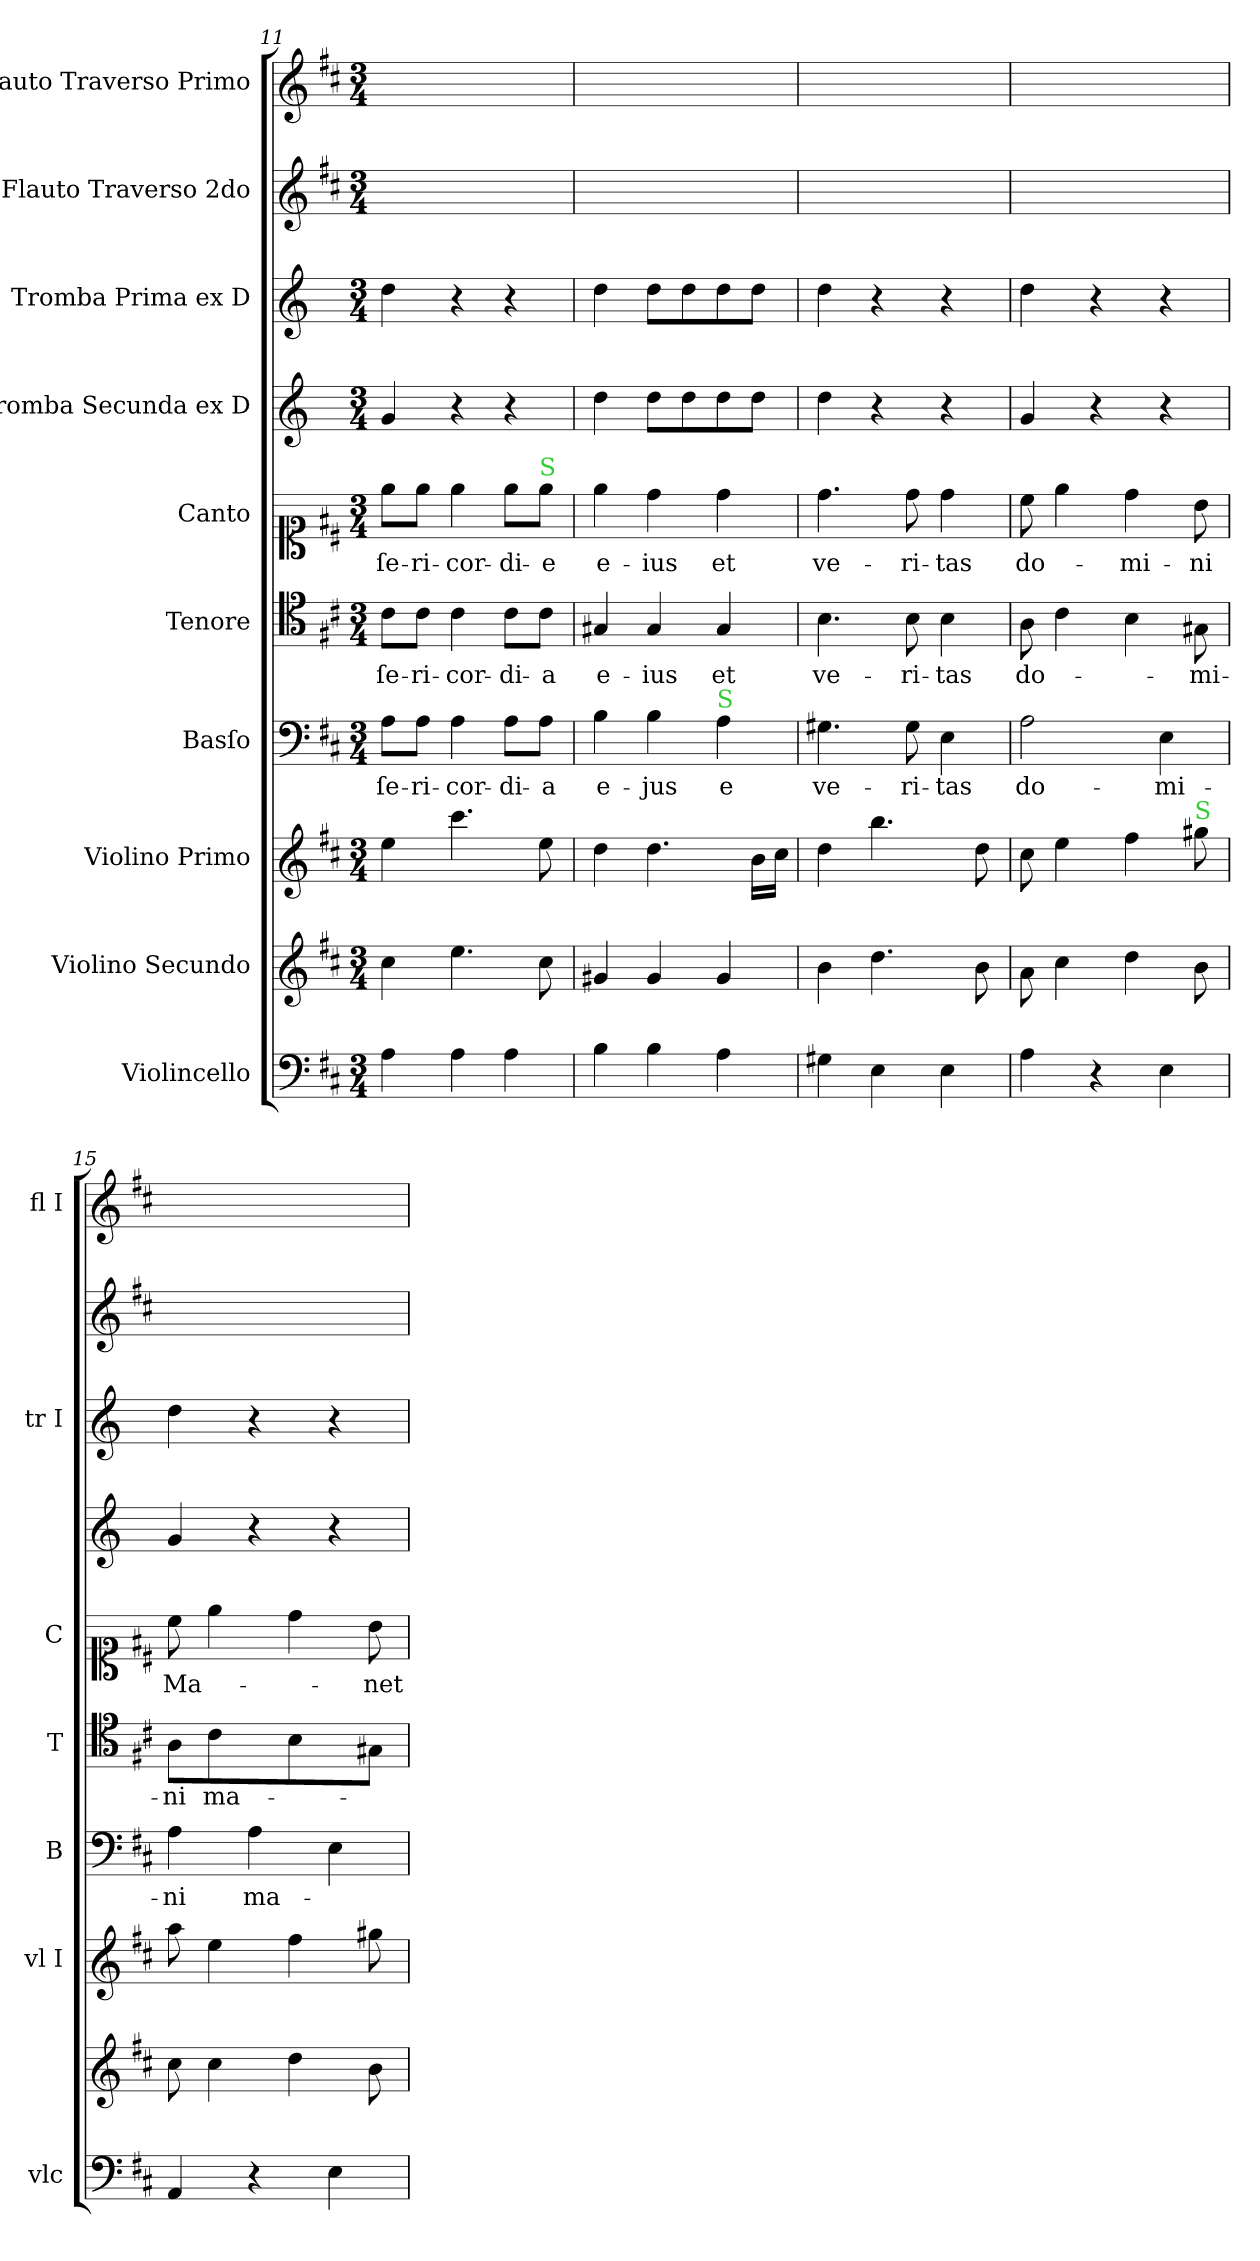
**kern	**kern	**kern	**kern	**text	**kern	**text	**kern	**text	**kern	**kern	**kern	**kern
*part10	*part9	*part8	*part7	*part7	*part6	*part6	*part5	*part5	*part4	*part3	*part2	*part1
*staff10	*staff9	*staff8	*staff7	*staff7	*staff6	*staff6	*staff5	*staff5	*staff4	*staff3	*staff2	*staff1
*I"Violincello	*I"Violino Secundo	*I"Violino Primo	*I"Basſo	*	*I"Tenore	*	*I"Canto	*	*I"Tromba Secunda ex D	*I"Tromba Prima ex D	*I"Flauto Traverso 2do	*I"Flauto Traverso Primo
*I'vlc	*	*I'vl I	*I'B	*	*I'T	*	*I'C	*	*	*I'tr I	*	*I'fl I
*clefF4	*clefG2	*clefG2	*clefF4	*	*clefC4	*	*clefC1	*	*clefG2	*clefG2	*clefG2	*clefG2
*	*	*	*	*	*	*	*	*	*ITrd-1c-2	*ITrd-1c-2	*	*
*k[f#c#]	*k[f#c#]	*k[f#c#]	*k[f#c#]	*	*k[f#c#]	*	*k[f#c#]	*	*k[f#c#]	*k[f#c#]	*k[f#c#]	*k[f#c#]
*M3/4	*M3/4	*M3/4	*M3/4	*	*M3/4	*	*M3/4	*	*M3/4	*M3/4	*M3/4	*M3/4
=11	=11	=11	=11	=11	=11	=11	=11	=11	=11	=11	=11	=11
4A\	4cc#\	4ee\	8A\L	-ſe-	8c#\L	-ſe-	8ee\L	-ſe-	4a/	4ee\	2.ryy	2.ryy
.	.	.	8A\J	-ri-	8c#\J	-ri-	8ee\J	-ri-	.	.	.	.
4A\	4.ee\	4.ccc#\	4A\	-cor-	4c#\	-cor-	4ee\	-cor-	4r	4r	.	.
4A\	.	.	8A\L	-di-	8c#\L	-di-	8ee\L	-di-	4r	4r	.	.
!	!	!	!	!	!	!	!LO:TX:a:color=limegreen:t=S	!	!	!	!	!
.	8cc#\	8ee\	8A\J	-a	8c#\J	-a	8ee\J	-e	.	.	.	.
=12	=12	=12	=12	=12	=12	=12	=12	=12	=12	=12	=12	=12
4B\	4g#X/	4dd\	4B\	e-	4G#X/	e-	4ee\	e-	4ee\	4ee\	2.ryy	2.ryy
4B\	4g#/	4.dd\	4B\	-jus	4G#/	-ius	4dd\	-ius	8ee\L	8ee\L	.	.
.	.	.	.	.	.	.	.	.	8ee\	8ee\	.	.
!	!	!	!LO:TX:a:color=limegreen:t=S	!	!	!	!	!	!	!	!	!
4A\	4g#/	.	4A\	e	4G#/	et	4dd\	et	8ee\	8ee\	.	.
.	.	16b\LL	.	.	.	.	.	.	8ee\J	8ee\J	.	.
.	.	16cc#\JJ	.	.	.	.	.	.	.	.	.	.
=13	=13	=13	=13	=13	=13	=13	=13	=13	=13	=13	=13	=13
4G#X\	4b\	4dd\	4.G#X\	ve-	4.B\	ve-	4.dd\	ve-	4ee\	4ee\	2.ryy	2.ryy
4E\	4.dd\	4.bb\	.	.	.	.	.	.	4r	4r	.	.
.	.	.	8G#\	-ri-	8B\	-ri-	8dd\	-ri-	.	.	.	.
4E\	.	.	4E\	-tas	4B\	-tas	4dd\	-tas	4r	4r	.	.
.	8b\	8dd\	.	.	.	.	.	.	.	.	.	.
=14	=14	=14	=14	=14	=14	=14	=14	=14	=14	=14	=14	=14
4A\	8a\	8cc#\	2A\	do-	8A\	do-	8cc#\	do-	4a/	4ee\	2.ryy	2.ryy
.	4cc#\	4ee\	.	.	4c#\	.	4ee\	.	.	.	.	.
4r	.	.	.	.	.	.	.	.	4r	4r	.	.
.	4dd\	4ff#\	.	.	4B\	.	4dd\	-mi-	.	.	.	.
4E\	.	.	4E\	-mi-	.	.	.	.	4r	4r	.	.
!	!	!LO:TX:a:color=limegreen:t=S	!	!	!	!	!	!	!	!	!	!
.	8b\	8gg#X\	.	.	8G#X\	-mi-	8b\	-ni	.	.	.	.
=15	=15	=15	=15	=15	=15	=15	=15	=15	=15	=15	=15	=15
4AA/	8cc#\	8aa\	4A\	-ni	8A\	-ni	8cc#\	Ma-	4a/	4ee\	2.ryy	2.ryy
.	4cc#\	4ee\	.	.	4c#\	ma-	4ee\	.	.	.	.	.
4r	.	.	4A\	ma-	.	.	.	.	4r	4r	.	.
!	!	!	!	!	!LO:N:vis=8	!	!	!	!	!	!	!
.	4dd\	4ff#\	.	.	4B\	.	4dd\	.	.	.	.	.
4E\	.	.	4E\	.	.	.	.	.	4r	4r	.	.
.	8b\	8gg#X\	.	.	8G#X\J	.	8b\	-net	.	.	.	.
=	=	=	=	=	=	=	=	=	=	=	=	=
*-	*-	*-	*-	*-	*-	*-	*-	*-	*-	*-	*-	*-
